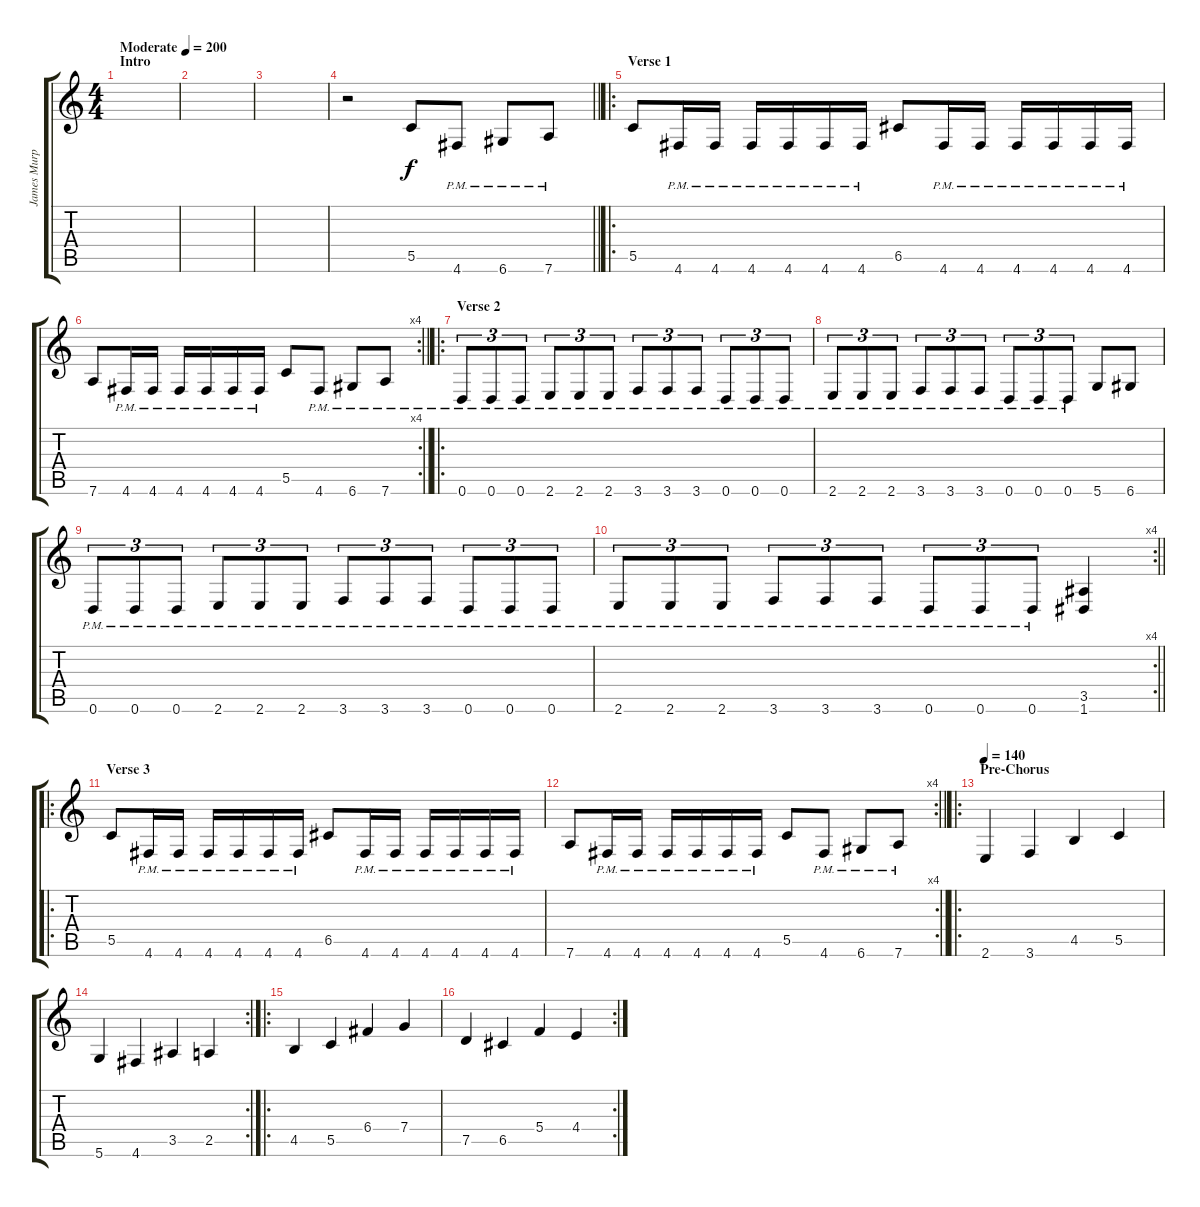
\track ("James Murphy" "James Murp") {instrument distortionguitar}
\staff {score tabs}
\tuning (D4 A3 F3 C3 G2 D2) {hide}
\ts (4 4)
\section ("" "Intro")
\tempo (200 "Moderate")
\clef g2
\ks c
|
|
|
\barLineRight lightlight
r.2 5.5.8 4.6{pm}.8 6.6{pm}.8 7.6{pm}.8 |
\ro
\section ("" "Verse 1")
5.5.8 4.6{pm}.16 4.6{pm}.16 4.6{pm}.16 4.6{pm}.16 4.6{pm}.16 4.6{pm}.16 6.5.8 4.6{pm}.16 4.6{pm}.16 4.6{pm}.16 4.6{pm}.16 4.6{pm}.16 4.6{pm}.16 |
\rc 4
\barLineRight lightlight
7.6.8 4.6{pm}.16 4.6{pm}.16 4.6{pm}.16 4.6{pm}.16 4.6{pm}.16 4.6{pm}.16 5.5.8 4.6{pm}.8 6.6{pm}.8 7.6{pm}.8 |
\ro
\section ("" "Verse 2")
0.6{pm}.8{tu (3 2)} 0.6{pm}.8{tu (3 2)} 0.6{pm}.8{tu (3 2)} 2.6{pm}.8{tu (3 2)} 2.6{pm}.8{tu (3 2)} 2.6{pm}.8{tu (3 2)} 3.6{pm}.8{tu (3 2)} 3.6{pm}.8{tu (3 2)} 3.6{pm}.8{tu (3 2)} 0.6{pm}.8{tu (3 2)} 0.6{pm}.8{tu (3 2)} 0.6{pm}.8{tu (3 2)} |
2.6{pm}.8{tu (3 2)} 2.6{pm}.8{tu (3 2)} 2.6{pm}.8{tu (3 2)} 3.6{pm}.8{tu (3 2)} 3.6{pm}.8{tu (3 2)} 3.6{pm}.8{tu (3 2)} 0.6{pm}.8{tu (3 2)} 0.6{pm}.8{tu (3 2)} 0.6{pm}.8{tu (3 2)} 5.6.8 6.6.8 |
0.6{pm}.8{tu (3 2)} 0.6{pm}.8{tu (3 2)} 0.6{pm}.8{tu (3 2)} 2.6{pm}.8{tu (3 2)} 2.6{pm}.8{tu (3 2)} 2.6{pm}.8{tu (3 2)} 3.6{pm}.8{tu (3 2)} 3.6{pm}.8{tu (3 2)} 3.6{pm}.8{tu (3 2)} 0.6{pm}.8{tu (3 2)} 0.6{pm}.8{tu (3 2)} 0.6{pm}.8{tu (3 2)} |
\rc 4
\barLineRight lightlight
2.6{pm}.8{tu (3 2)} 2.6{pm}.8{tu (3 2)} 2.6{pm}.8{tu (3 2)} 3.6{pm}.8{tu (3 2)} 3.6{pm}.8{tu (3 2)} 3.6{pm}.8{tu (3 2)} 0.6{pm}.8{tu (3 2)} 0.6{pm}.8{tu (3 2)} 0.6{pm}.8{tu (3 2)} (3.5 1.6).4 |
\ro
\section ("" "Verse 3")
5.5.8 4.6{pm}.16 4.6{pm}.16 4.6{pm}.16 4.6{pm}.16 4.6{pm}.16 4.6{pm}.16 6.5.8 4.6{pm}.16 4.6{pm}.16 4.6{pm}.16 4.6{pm}.16 4.6{pm}.16 4.6{pm}.16 |
\rc 4
\barLineRight lightlight
7.6.8 4.6{pm}.16 4.6{pm}.16 4.6{pm}.16 4.6{pm}.16 4.6{pm}.16 4.6{pm}.16 5.5.8 4.6{pm}.8 6.6{pm}.8 7.6{pm}.8 |
\ro
\section ("" "Pre-Chorus")
\tempo 140
2.6.4 3.6.4 4.5.4 5.5.4 |
\rc 2
5.6.4 4.6.4 3.5.4 2.5.4 |
\ro
4.5.4 5.5.4 6.4.4 7.4.4 |
\rc 2
7.5.4 6.5.4 5.4.4 4.4.4
